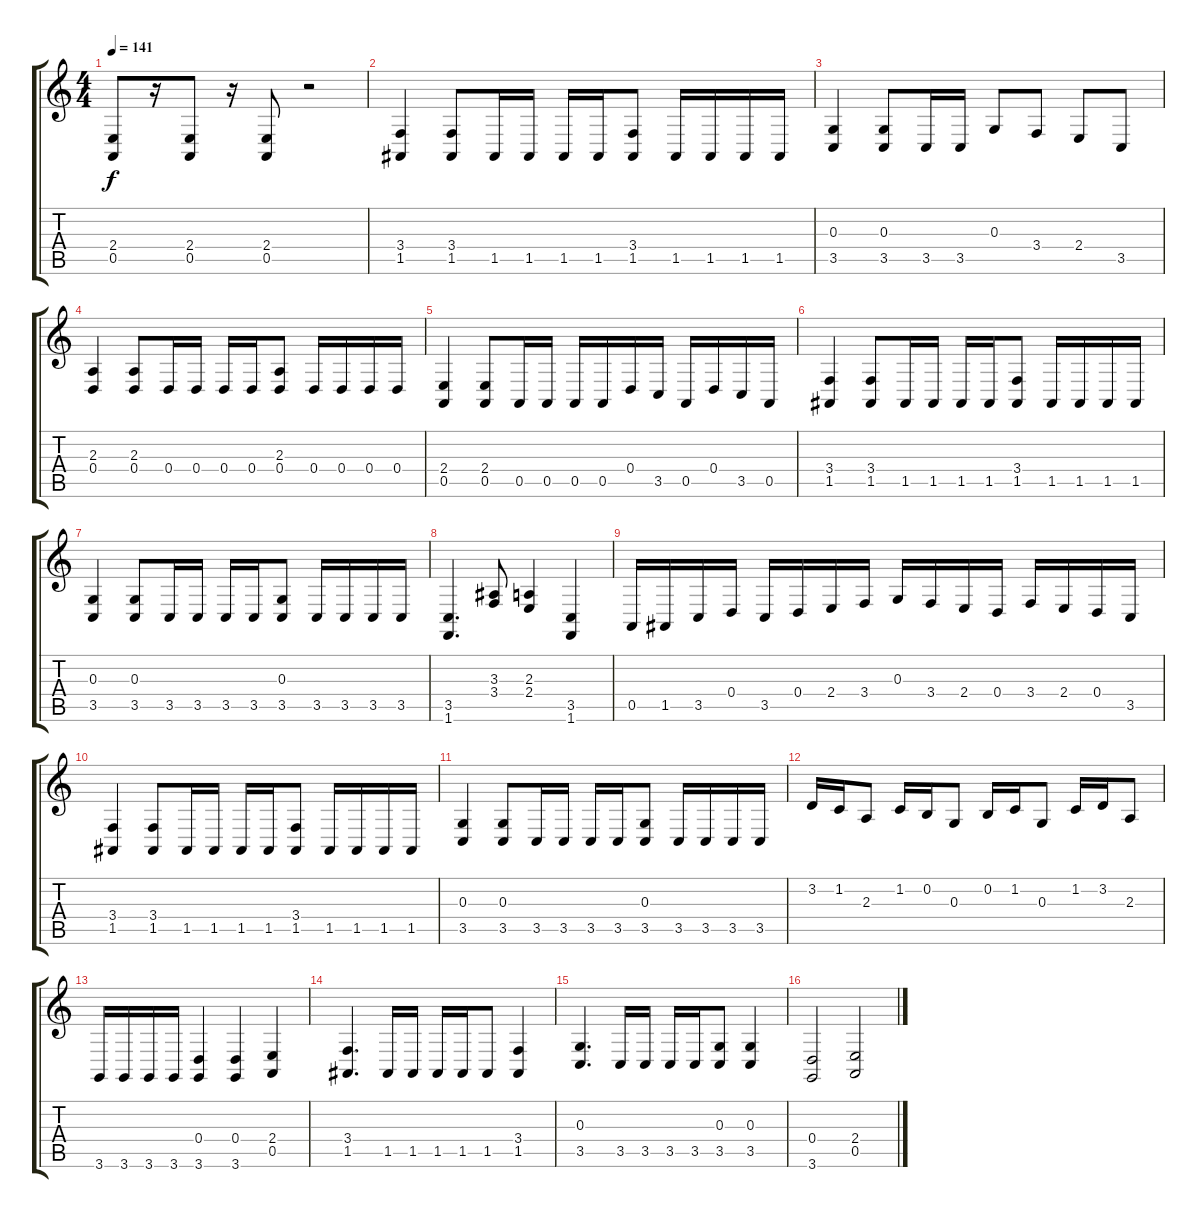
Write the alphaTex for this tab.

\track "" {instrument brightacousticpiano}
\staff {score tabs}
\tuning (E4 B3 G3 D3 A2 E2) {hide}
\ts (4 4)
\tempo 141
\clef g2
\ks c
(2.4 0.5).8{dy f} r.16 (2.4 0.5).8 r.16 (2.4 0.5).8 r.2 |
(3.4 1.5).4 (3.4 1.5).8 1.5.16 1.5.16 1.5.16 1.5.16 (3.4 1.5).8 1.5.16 1.5.16 1.5.16 1.5.16 |
(0.3 3.5).4 (0.3 3.5).8 3.5.16 3.5.16 0.3.8 3.4.8 2.4.8 3.5.8 |
(2.3 0.4).4 (2.3 0.4).8 0.4.16 0.4.16 0.4.16 0.4.16 (2.3 0.4).8 0.4.16 0.4.16 0.4.16 0.4.16 |
(2.4 0.5).4 (2.4 0.5).8 0.5.16 0.5.16 0.5.16 0.5.16 0.4.16 3.5.16 0.5.16 0.4.16 3.5.16 0.5.16 |
(3.4 1.5).4 (3.4 1.5).8 1.5.16 1.5.16 1.5.16 1.5.16 (3.4 1.5).8 1.5.16 1.5.16 1.5.16 1.5.16 |
(0.3 3.5).4 (0.3 3.5).8 3.5.16 3.5.16 3.5.16 3.5.16 (0.3 3.5).8 3.5.16 3.5.16 3.5.16 3.5.16 |
(3.5 1.6).4{d} (3.3 3.4).8 (2.3 2.4).4 (3.5 1.6).4 |
0.5.16 1.5.16 3.5.16 0.4.16 3.5.16 0.4.16 2.4.16 3.4.16 0.3.16 3.4.16 2.4.16 0.4.16 3.4.16 2.4.16 0.4.16 3.5.16 |
(3.4 1.5).4 (3.4 1.5).8 1.5.16 1.5.16 1.5.16 1.5.16 (3.4 1.5).8 1.5.16 1.5.16 1.5.16 1.5.16 |
(0.3 3.5).4 (0.3 3.5).8 3.5.16 3.5.16 3.5.16 3.5.16 (0.3 3.5).8 3.5.16 3.5.16 3.5.16 3.5.16 |
3.2.16 1.2.16 2.3.8 1.2.16 0.2.16 0.3.8 0.2.16 1.2.16 0.3.8 1.2.16 3.2.16 2.3.8 |
3.6.16 3.6.16 3.6.16 3.6.16 (0.4 3.6).4 (0.4 3.6).4 (2.4 0.5).4 |
(3.4 1.5).4{d} 1.5.16 1.5.16 1.5.16 1.5.16 1.5.8 (3.4 1.5).4 |
(0.3 3.5).4{d} 3.5.16 3.5.16 3.5.16 3.5.16 (0.3 3.5).8 (0.3 3.5).4 |
(0.4 3.6).2 (2.4 0.5).2
